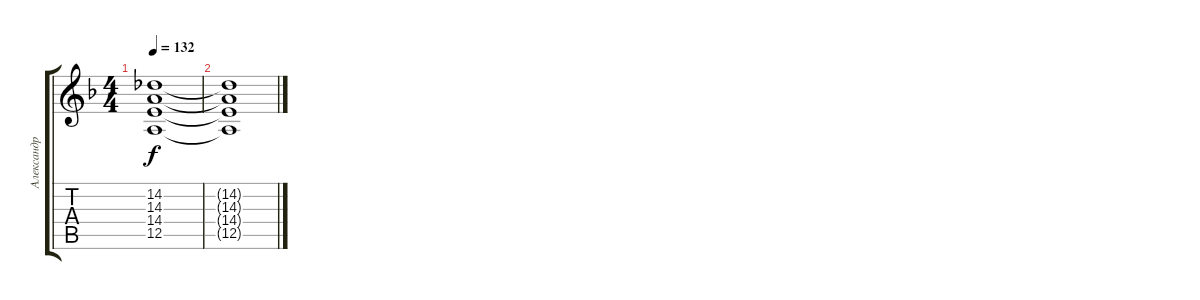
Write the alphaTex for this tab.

\track ("Александр Андрюхин" "Александр ") {instrument stringensemble2}
\staff {score tabs}
\tuning (E4 B3 G3 D3 A2 E2) {hide}
\ts (4 4)
\tempo 132
\clef g2
\ks f
(14.2 14.3 14.4 12.5).1{dy f} |
(14.2{t} 14.3{t} 14.4{t} 12.5{t}).1
